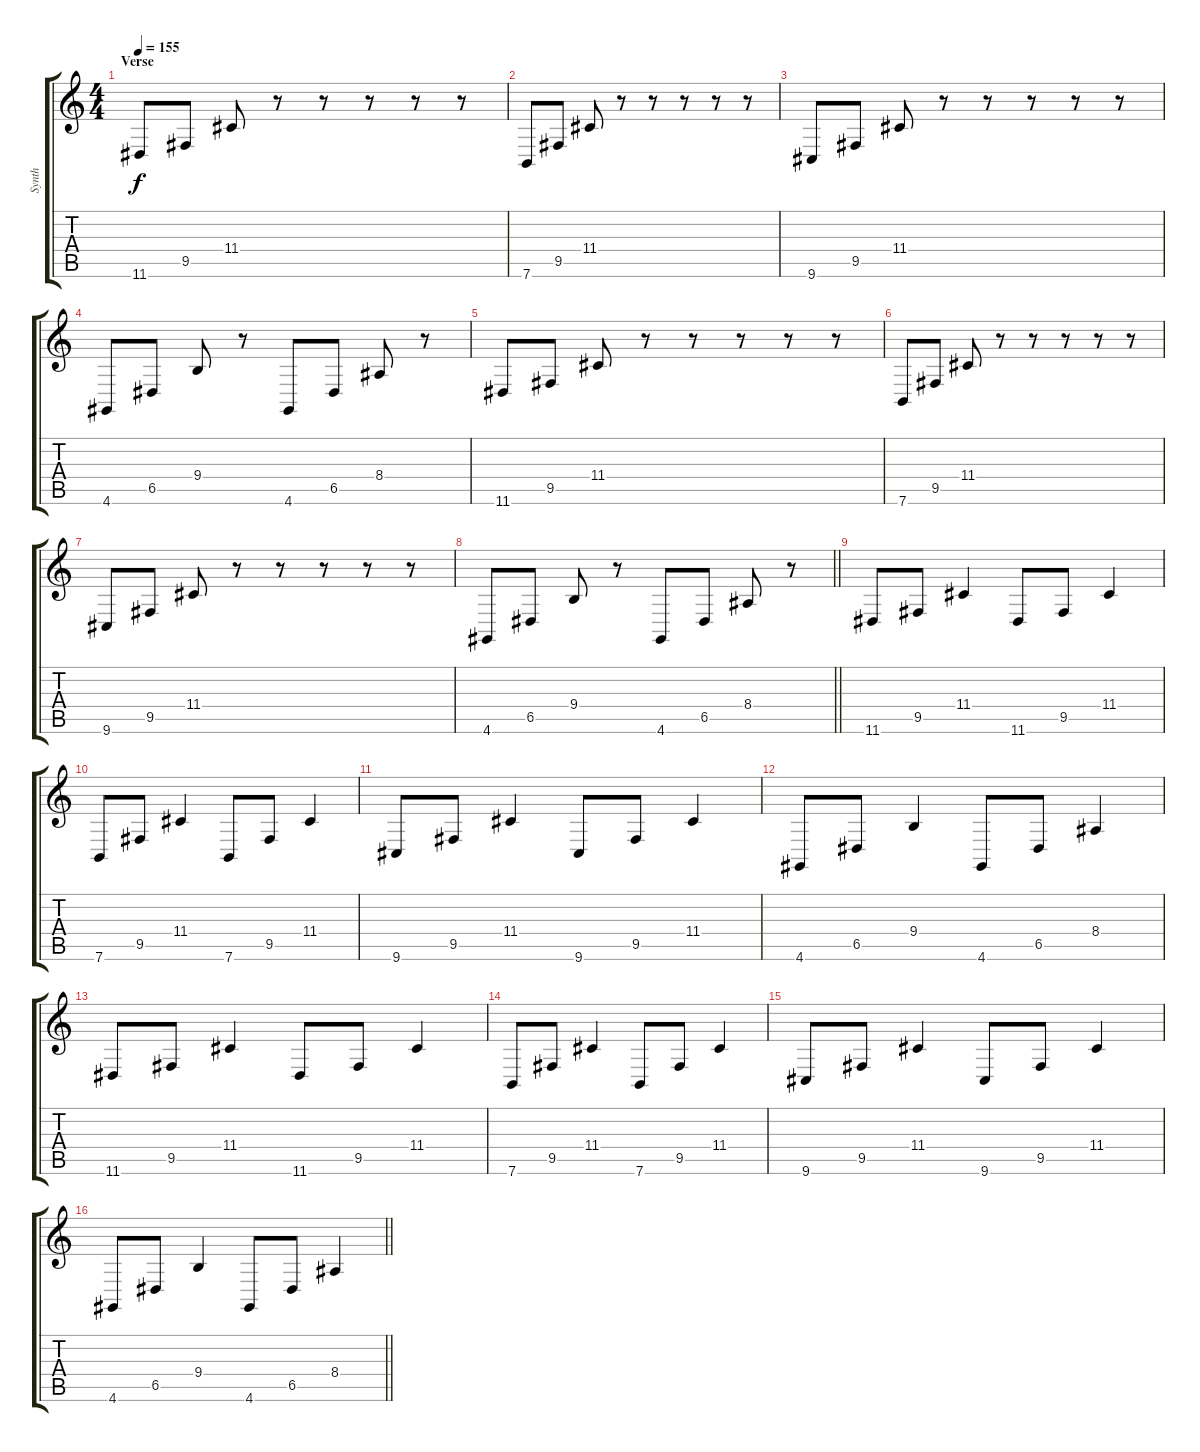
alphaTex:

\track ("Synth" "Synth") {instrument lead1square}
\staff {score tabs}
\tuning (E4 B3 G3 D3 A2 E2) {hide}
\ts (4 4)
\section ("" "Verse")
\tempo 155
\clef g2
\ks c
11.6.8{dy f} 9.5.8 11.4.8 r.8 r.8 r.8 r.8 r.8 |
7.6.8 9.5.8 11.4.8 r.8 r.8 r.8 r.8 r.8 |
9.6.8 9.5.8 11.4.8 r.8 r.8 r.8 r.8 r.8 |
4.6.8 6.5.8 9.4.8 r.8 4.6.8 6.5.8 8.4.8 r.8 |
11.6.8 9.5.8 11.4.8 r.8 r.8 r.8 r.8 r.8 |
7.6.8 9.5.8 11.4.8 r.8 r.8 r.8 r.8 r.8 |
9.6.8 9.5.8 11.4.8 r.8 r.8 r.8 r.8 r.8 |
\barLineRight lightlight
4.6.8 6.5.8 9.4.8 r.8 4.6.8 6.5.8 8.4.8 r.8 |
\section ("" "")
11.6.8{volume 13} 9.5.8 11.4.4 11.6.8 9.5.8 11.4.4 |
7.6.8 9.5.8 11.4.4 7.6.8 9.5.8 11.4.4 |
9.6.8 9.5.8 11.4.4 9.6.8 9.5.8 11.4.4 |
4.6.8 6.5.8 9.4.4 4.6.8 6.5.8 8.4.4 |
11.6.8 9.5.8 11.4.4 11.6.8 9.5.8 11.4.4 |
7.6.8 9.5.8 11.4.4 7.6.8 9.5.8 11.4.4 |
9.6.8 9.5.8 11.4.4 9.6.8 9.5.8 11.4.4 |
\barLineRight lightlight
4.6.8 6.5.8 9.4.4 4.6.8 6.5.8 8.4.4
